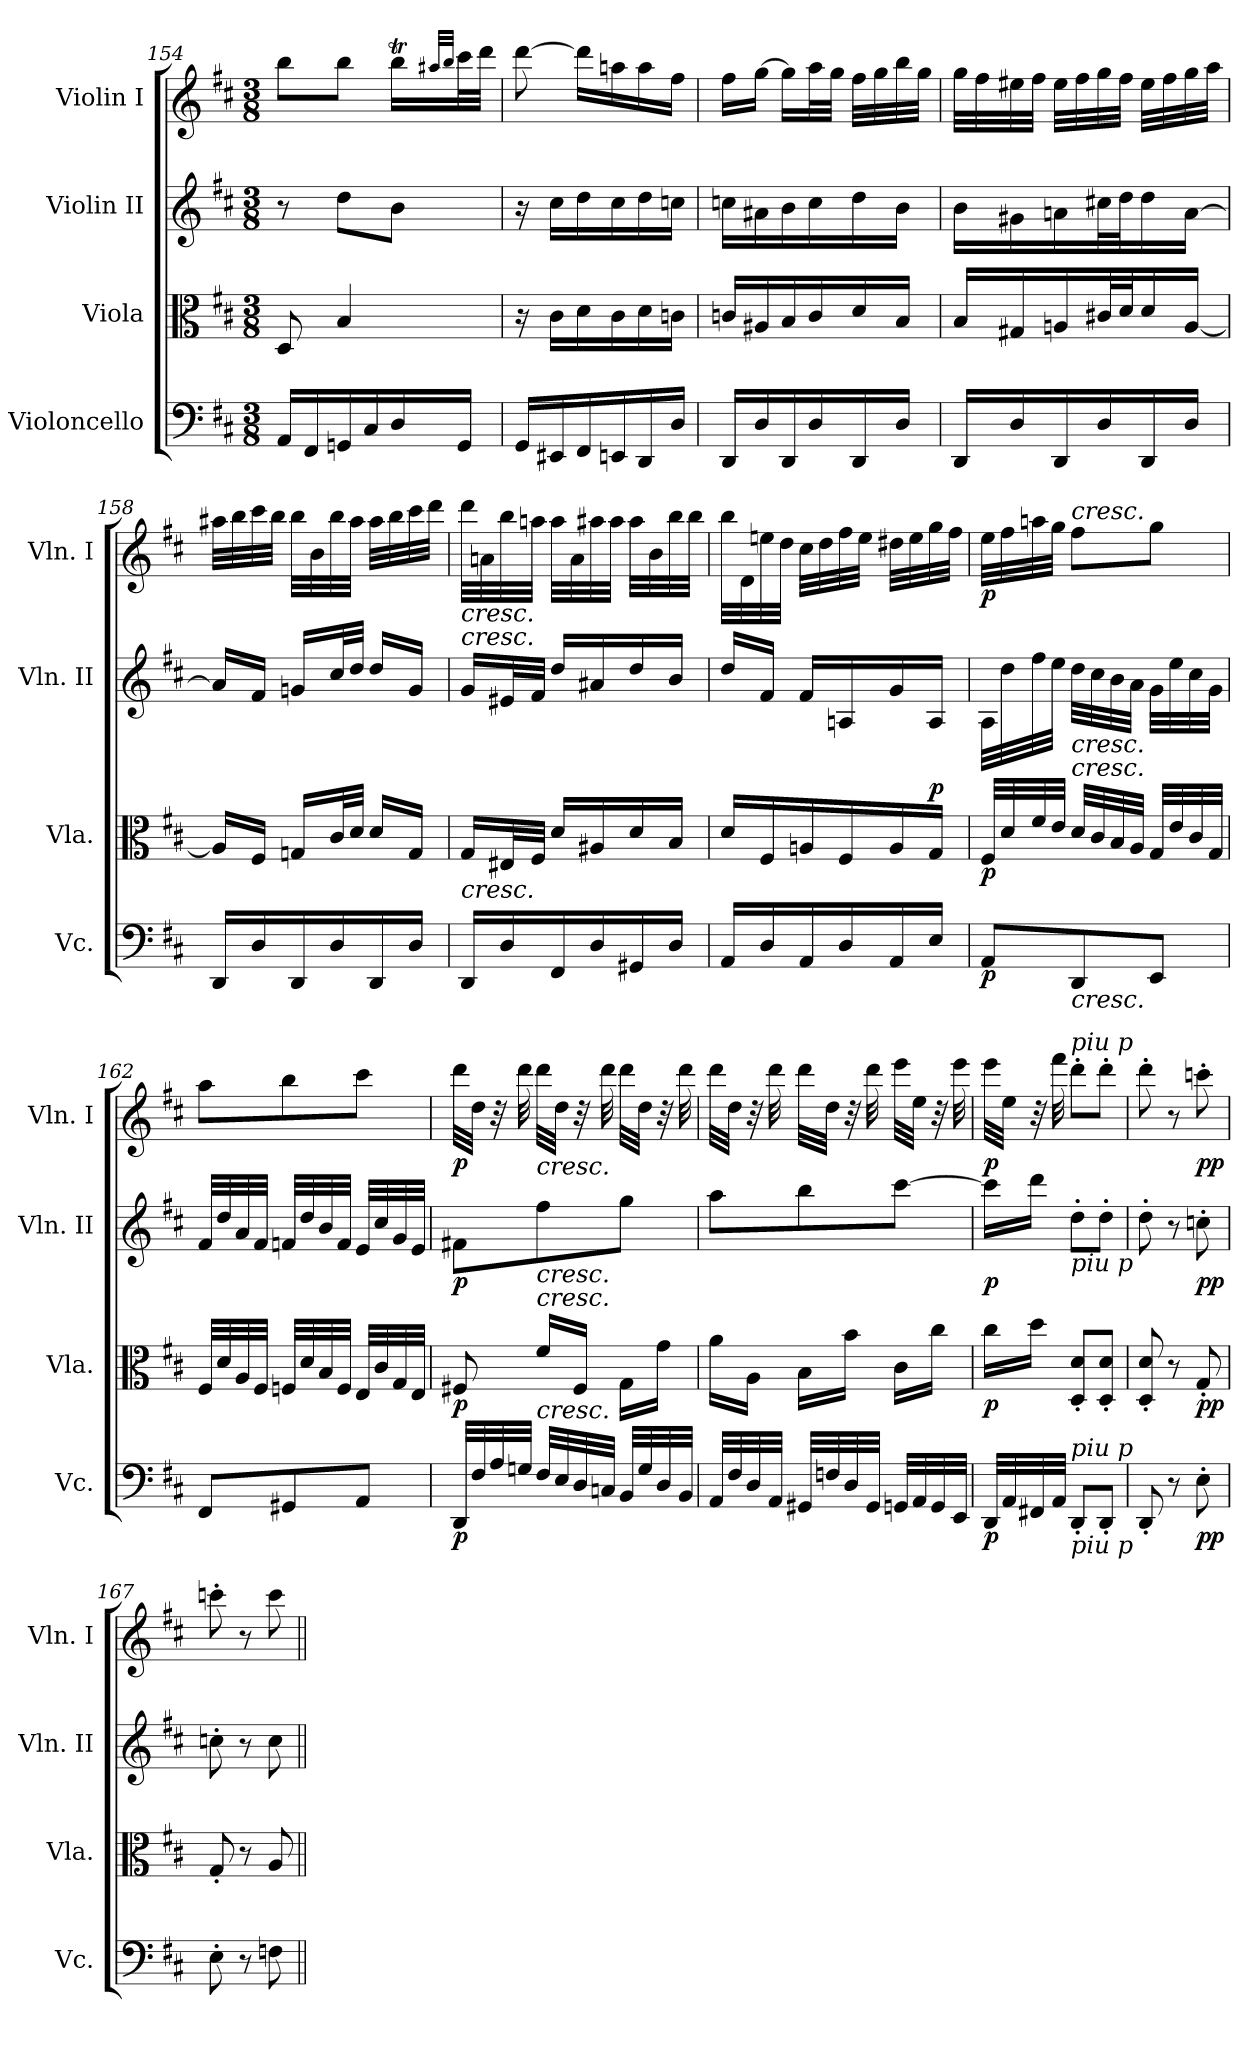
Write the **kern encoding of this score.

**kern	**dynam	**kern	**dynam	**kern	**dynam	**kern	**dynam
*part4	*part4	*part3	*part3	*part2	*part2	*part1	*part1
*staff4	*staff4	*staff3	*staff3	*staff2	*staff2	*staff1	*staff1
*I"Violoncello	*	*I"Viola	*	*I"Violin II	*	*I"Violin I	*
*I'Vc.	*	*I'Vla.	*	*I'Vln. II	*	*I'Vln. I	*
*clefF4	*	*clefC3	*	*clefG2	*	*clefG2	*
*k[f#c#]	*	*k[f#c#]	*	*k[f#c#]	*	*k[f#c#]	*
*M3/8	*	*M3/8	*	*M3/8	*	*M3/8	*
=154	=154	=154	=154	=154	=154	=154	=154
16AA/LL	.	8D/	.	8r	.	8bb\L	.
16FF#/	.	.	.	.	.	.	.
16GGn/	.	4B/	.	8dd\L	.	8bb\J	.
16C#/	.	.	.	.	.	.	.
16D/	.	.	.	8b\J	.	16bbT\LL	.
.	.	.	.	.	.	32qaa#X/LLL	.
.	.	.	.	.	.	32qbb/JJJ	.
16GG/JJ	.	.	.	.	.	32ccc#\L	.
.	.	.	.	.	.	32ddd\JJJ	.
=155	=155	=155	=155	=155	=155	=155	=155
16GG/LL	.	16r	.	16r	.	[8ddd\	.
16EE#X/	.	16c#\LL	.	16cc#\LL	.	.	.
16FF#/	.	16d\	.	16dd\	.	16ddd\LL]	.
16EEn/	.	16c#\	.	16cc#\	.	16aan\	.
16DD/	.	16d\	.	16dd\	.	16aa\	.
16D/JJ	.	16cn\JJ	.	16ccn\JJ	.	16ff#\JJ	.
=156	=156	=156	=156	=156	=156	=156	=156
16DD/LL	.	16cn/LL	.	16ccn\LL	.	16ff#\LL	.
16D/	.	16A#X/	.	16a#X\	.	[16gg\JJ	.
16DD/	.	16B/	.	16b\	.	16gg\LL]	.
16D/	.	16c/	.	16cc\	.	32aa\L	.
.	.	.	.	.	.	32gg\JJJ	.
16DD/	.	16d/	.	16dd\	.	32ff#\LLL	.
.	.	.	.	.	.	32gg\	.
16D/JJ	.	16B/JJ	.	16b\JJ	.	32bb\	.
.	.	.	.	.	.	32gg\JJJ	.
=157	=157	=157	=157	=157	=157	=157	=157
16DD/LL	.	16B/LL	.	16b\LL	.	32gg\LLL	.
.	.	.	.	.	.	32ff#\	.
16D/	.	16G#X/	.	16g#X\	.	32ee#X\	.
.	.	.	.	.	.	32ff#\JJJ	.
16DD/	.	16An/	.	16an\	.	32ee#\LLL	.
.	.	.	.	.	.	32ff#\	.
16D/	.	32c#X/L	.	32cc#X\L	.	32gg\	.
.	.	32d/J	.	32dd\J	.	32ff#\JJJ	.
16DD/	.	16d/	.	16dd\	.	32ee#\LLL	.
.	.	.	.	.	.	32ff#\	.
16D/JJ	.	[16A/JJ	.	[16a\JJ	.	32gg\	.
.	.	.	.	.	.	32aa\JJJ	.
=158	=158	=158	=158	=158	=158	=158	=158
16DD/LL	.	16A/LL]	.	16a/LL]	.	32aa#X\LLL	.
.	.	.	.	.	.	32bb\	.
16D/	.	16F#/JJ	.	16f#/JJ	.	32ccc#\	.
.	.	.	.	.	.	32bb\JJJ	.
16DD/	.	16Gn/LL	.	16gn/LL	.	32bb\LLL	.
.	.	.	.	.	.	32b\	.
16D/	.	32c#/L	.	32cc#/L	.	32bb\	.
.	.	32d/JJJ	.	32dd/JJJ	.	32aa#\JJJ	.
16DD/	.	16d/LL	.	16dd/LL	.	32aa#\LLL	.
.	.	.	.	.	.	32bb\	.
16D/JJ	.	16G/JJ	.	16g/JJ	.	32ccc#\	.
.	.	.	.	.	.	32ddd\JJJ	.
=159	=159	=159	=159	=159	=159	=159	=159
!	!	!	!	!	!	!LO:TX:b:i:t=cresc.	!
!	!	!	!	!LO:TX:a:i:t=cresc.	!	!	!
!	!	!LO:TX:b:i:t=cresc.	!	!	!	!	!
16DD/LL	.	16G/LL	.	16g/LL	.	32ddd\LLL	.
.	.	.	.	.	.	32an\	.
16D/	.	32E#X/L	.	32e#X/L	.	32bb\	.
.	.	32F#/JJJ	.	32f#/JJJ	.	32aan\JJJ	.
16FF#/	.	16d/LL	.	16dd/LL	.	32aa\LLL	.
.	.	.	.	.	.	32a\	.
16D/	.	16A#X/	.	16a#X/	.	32aa#X\	.
.	.	.	.	.	.	32aa#\JJJ	.
16GG#X/	.	16d/	.	16dd/	.	32aa#\LLL	.
.	.	.	.	.	.	32b\	.
16D/JJ	.	16B/JJ	.	16b/JJ	.	32bb\	.
.	.	.	.	.	.	32bb\JJJ	.
=160	=160	=160	=160	=160	=160	=160	=160
16AA/LL	.	16d/LL	.	16dd/LL	.	32bb\LLL	.
.	.	.	.	.	.	32d\	.
16D/	.	16F#/	.	16f#/JJ	.	32een\	.
.	.	.	.	.	.	32dd\JJJ	.
16AA/	.	16An/	.	16f#/LL	.	32cc#\LLL	.
.	.	.	.	.	.	32dd\	.
16D/	.	16F#/	.	16An/	.	32ff#\	.
.	.	.	.	.	.	32ee\JJJ	.
16AA/	.	16A/	.	16g/	.	32dd#X\LLL	.
.	.	.	.	.	.	32ee\	.
!	!	!	!LO:DY:a	!	!	!	!
16E/JJ	.	16G/JJ	p	16A/JJ	.	32gg\	.
.	.	.	.	.	.	32ff#\JJJ	.
=161	=161	=161	=161	=161	=161	=161	=161
!	!LO:DY:b	!	!LO:DY:b	!	!	!	!LO:DY:b
8AA/L	p	32F#/LLL	p	32A\LLL	.	32ee\LLL	p
.	.	32d/	.	32dd\	.	32ff#\	.
.	.	32f#/	.	32ff#\	.	32aan\	.
.	.	32e/JJJ	.	32ee\JJJ	.	32gg\JJJ	.
!	!	!	!	!	!	!LO:TX:a:i:t=cresc.	!
!	!	!	!	!LO:TX:b:i:t=cresc.	!	!	!
!	!	!LO:TX:a:i:t=cresc.	!	!	!	!	!
!LO:TX:b:i:t=cresc.	!	!	!	!	!	!	!
8DD/	.	32d/LLL	.	32dd\LLL	.	8ff#\L	.
.	.	32c#/	.	32cc#\	.	.	.
.	.	32B/	.	32b\	.	.	.
.	.	32A/JJJ	.	32a\JJJ	.	.	.
8EE/J	.	32G/LLL	.	32g\LLL	.	8gg\J	.
.	.	32e/	.	32ee\	.	.	.
.	.	32c#/	.	32cc#\	.	.	.
.	.	32G/JJJ	.	32g\JJJ	.	.	.
=162	=162	=162	=162	=162	=162	=162	=162
8FF#/L	.	32F#/LLL	.	32f#/LLL	.	8aa\L	.
.	.	32d/	.	32dd/	.	.	.
.	.	32A/	.	32a/	.	.	.
.	.	32F#/JJJ	.	32f#/JJJ	.	.	.
8GG#X/	.	32Fn/LLL	.	32fn/LLL	.	8bb\	.
.	.	32d/	.	32dd/	.	.	.
.	.	32B/	.	32b/	.	.	.
.	.	32F/JJJ	.	32f/JJJ	.	.	.
8AA/J	.	32E/LLL	.	32e/LLL	.	8ccc#\J	.
.	.	32c#/	.	32cc#/	.	.	.
.	.	32G/	.	32g/	.	.	.
.	.	32E/JJJ	.	32e/JJJ	.	.	.
=163	=163	=163	=163	=163	=163	=163	=163
!	!LO:DY:b	!	!LO:DY:b	!	!LO:DY:b	!	!LO:DY:b
32DD/LLL	p	8F#X/	p	8f#X\L	p	32ddd\LLL	p
32F#/	.	.	.	.	.	32dd\JJJ	.
32A/	.	.	.	.	.	32r	.
32Gn/JJJ	.	.	.	.	.	32ddd\	.
!	!	!	!	!	!	!LO:TX:b:i:t=cresc.	!
!	!	!	!	!LO:TX:b:i:t=cresc.	!	!	!
!	!	!LO:TX:a:i:t=cresc.	!	!	!	!	!
!LO:TX:a:i:t=cresc.	!	!	!	!	!	!	!
32F#/LLL	.	16f#/LL	.	8ff#\	.	32ddd\LLL	.
32E/	.	.	.	.	.	32dd\JJJ	.
32D/	.	16F#/JJ	.	.	.	32r	.
32Cn/JJJ	.	.	.	.	.	32ddd\	.
32BB/LLL	.	16G\LL	.	8gg\J	.	32ddd\LLL	.
32G/	.	.	.	.	.	32dd\JJJ	.
32D/	.	16g\JJ	.	.	.	32r	.
32BB/JJJ	.	.	.	.	.	32ddd\	.
=164	=164	=164	=164	=164	=164	=164	=164
32AA/LLL	.	16a\LL	.	8aa\L	.	32ddd\LLL	.
32F#/	.	.	.	.	.	32dd\JJJ	.
32D/	.	16A\JJ	.	.	.	32r	.
32AA/JJJ	.	.	.	.	.	32ddd\	.
32GG#X/LLL	.	16B\LL	.	8bb\	.	32ddd\LLL	.
32Fn/	.	.	.	.	.	32dd\JJJ	.
32D/	.	16b\JJ	.	.	.	32r	.
32GG#/JJJ	.	.	.	.	.	32ddd\	.
32GGn/LLL	.	16c#\LL	.	[8ccc#\J	.	32eee\LLL	.
32AA/	.	.	.	.	.	32ee\JJJ	.
32GG/	.	16cc#\JJ	.	.	.	32r	.
32EE/JJJ	.	.	.	.	.	32eee\	.
=165	=165	=165	=165	=165	=165	=165	=165
!	!LO:DY:b	!	!LO:DY:b	!	!LO:DY:b	!	!LO:DY:b
32DD/LLL	p	16cc#\LL	p	16ccc#\LL]	p	32eee\LLL	p
32AA/	.	.	.	.	.	32ee\JJJ	.
32FF#X/	.	16dd\JJ	.	16ddd\JJ	.	32r	.
32AA/JJJ	.	.	.	.	.	32fff#\	.
!	!	!	!	!	!	!LO:TX:a:i:t=piu p	!
!	!	!	!	!LO:TX:b:i:t=piu p	!	!	!
!LO:TX:a:i:t=piu p	!	!	!	!	!	!	!
!LO:TX:b:i:t=piu p	!	!	!	!	!	!	!
8DD'/L	.	8D/' 8d/'L	.	8dd'\L	.	8ddd'\L	.
8DD'/J	.	8D/' 8d/'J	.	8dd'\J	.	8ddd'\J	.
=166	=166	=166	=166	=166	=166	=166	=166
8DD'/	.	8D/' 8d/'	.	8dd'\	.	8ddd'\	.
8r	.	8r	.	8r	.	8r	.
!	!LO:DY:b	!	!LO:DY:b	!	!LO:DY:b	!	!LO:DY:b
8E'\	pp	8G'/	pp	8ccn'\	pp	8cccn'\	pp
=167	=167	=167	=167	=167	=167	=167	=167
8E'\	.	8G'/	.	8ccn'\	.	8cccn'\	.
8r	.	8r	.	8r	.	8r	.
8Fn\	.	8A/	.	8cc\	.	8ccc\	.
=||	=||	=||	=||	=||	=||	=||	=||
*-	*-	*-	*-	*-	*-	*-	*-
